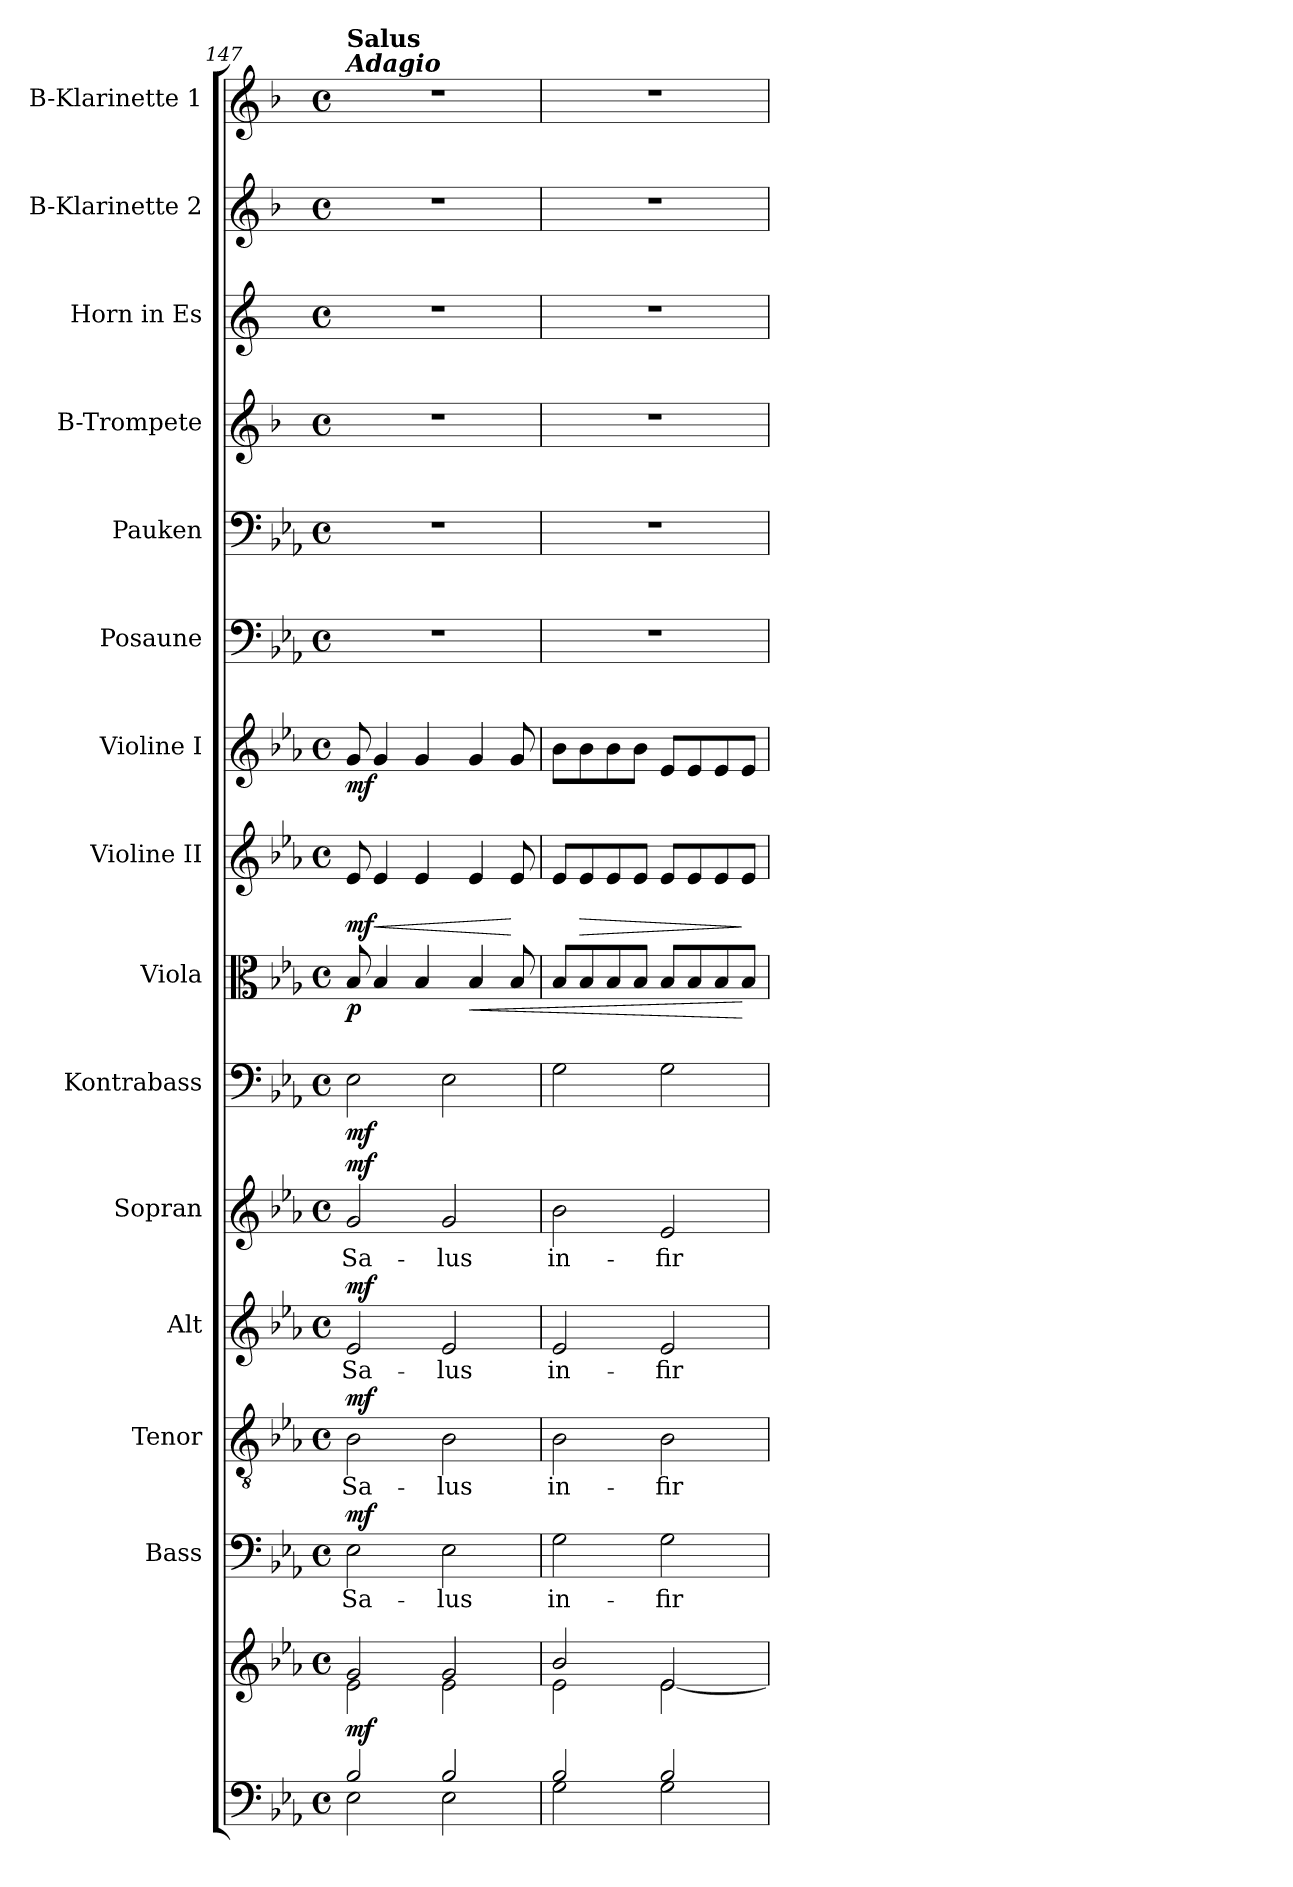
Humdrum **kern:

**kern	**kern	**dynam	**kern	**text	**dynam	**kern	**text	**dynam	**kern	**text	**dynam	**kern	**text	**dynam	**kern	**dynam	**kern	**dynam	**kern	**dynam	**kern	**dynam	**kern	**kern	**kern	**kern	**kern	**kern
*part15	*part15	*part15	*part14	*part14	*part14	*part13	*part13	*part13	*part12	*part12	*part12	*part11	*part11	*part11	*part10	*part10	*part9	*part9	*part8	*part8	*part7	*part7	*part6	*part5	*part4	*part3	*part2	*part1
*staff16	*staff15	*staff15/16	*staff14	*staff14	*staff14	*staff13	*staff13	*staff13	*staff12	*staff12	*staff12	*staff11	*staff11	*staff11	*staff10	*staff10	*staff9	*staff9	*staff8	*staff8	*staff7	*staff7	*staff6	*staff5	*staff4	*staff3	*staff2	*staff1
*	*	*	*I"Bass	*	*	*I"Tenor	*	*	*I"Alt	*	*	*I"Sopran	*	*	*I"Kontrabass	*	*I"Viola	*	*I"Violine II	*	*I"Violine I	*	*I"Posaune	*I"Pauken	*I"B-Trompete	*I"Horn in Es	*I"B-Klarinette 2	*I"B-Klarinette 1
*	*	*	*I'B.	*	*	*I'T.	*	*	*I'A.	*	*	*I'S.	*	*	*I'Kb.	*	*I'Vla.	*	*I'Vl. II	*	*I'Vl. I	*	*I'Pos.	*I'Pk.	*I'B Trp.	*	*I'B Kl. 2	*I'B Kl. 1
!!LO:PB:g=z
*clefF4	*clefG2	*	*clefF4	*	*	*clefGv2	*	*	*clefG2	*	*	*clefG2	*	*	*clefF4	*	*clefC3	*	*clefG2	*	*clefG2	*	*clefF4	*clefF4	*clefG2	*clefG2	*clefG2	*clefG2
*	*	*	*	*	*	*	*	*	*	*	*	*	*	*	*ITrd7c12	*	*	*	*	*	*	*	*	*	*ITrd1c2	*ITrd4c7	*ITrd1c2	*ITrd1c2
*k[b-e-a-]	*k[b-e-a-]	*	*k[b-e-a-]	*	*	*k[b-e-a-]	*	*	*k[b-e-a-]	*	*	*k[b-e-a-]	*	*	*k[b-e-a-]	*	*k[b-e-a-]	*	*k[b-e-a-]	*	*k[b-e-a-]	*	*k[b-e-a-]	*k[b-e-a-]	*k[b-e-a-]	*k[b-]	*k[b-e-a-]	*k[b-e-a-]
*E-:	*E-:	*	*E-:	*	*	*E-:	*	*	*E-:	*	*	*E-:	*	*	*E-:	*	*E-:	*	*E-:	*	*E-:	*	*E-:	*E-:	*E-:	*F:	*E-:	*E-:
*M4/4	*M4/4	*	*M4/4	*	*	*M4/4	*	*	*M4/4	*	*	*M4/4	*	*	*M4/4	*	*M4/4	*	*M4/4	*	*M4/4	*	*M4/4	*M4/4	*M4/4	*M4/4	*M4/4	*M4/4
*met(c)	*met(c)	*	*met(c)	*	*	*met(c)	*	*	*met(c)	*	*	*met(c)	*	*	*met(c)	*	*met(c)	*	*met(c)	*	*met(c)	*	*met(c)	*met(c)	*met(c)	*met(c)	*met(c)	*met(c)
=147	=147	=147	=147	=147	=147	=147	=147	=147	=147	=147	=147	=147	=147	=147	=147	=147	=147	=147	=147	=147	=147	=147	=147	=147	=147	=147	=147	=147
*^	*^	*	*	*	*	*	*	*	*	*	*	*	*	*	*	*	*	*	*	*	*	*	*	*	*	*	*	*
!	!	!	!	!	!	!	!	!	!	!	!	!	!	!	!	!	!	!	!	!	!	!	!	!	!	!	!	!	!	!LO:TX:a:Bi:t=Adagio
!	!	!	!	!	!	!	!	!	!	!	!	!	!	!	!	!	!	!	!	!	!	!	!	!	!	!	!	!	!	!LO:TX:a:B:t=Salus
!	!	!	!	!LO:DY:b	!	!LO:LY:b	!LO:DY:a	!	!LO:LY:b	!LO:DY:a	!	!LO:LY:b	!LO:DY:a	!	!LO:LY:b	!LO:DY:a	!	!LO:DY:b	!	!LO:DY:b	!	!LO:DY:b	!	!LO:DY:b	!	!	!	!	!	!
2B-/	2E-\	2g/	2e-\	mf	2E-\	Sa-	mf	2B-\	Sa-	mf	2e-/	Sa-	mf	2g/	Sa-	mf	2EE-\	mf	8B-/	p	8e-/	mf	8g/	mf	1r	1r	1r	1r	1r	1r
!	!	!	!	!	!	!	!	!	!	!	!	!	!	!	!	!	!	!	!	!	!	!LO:HP:b	!	!	!	!	!	!	!	!
.	.	.	.	.	.	.	.	.	.	.	.	.	.	.	.	.	.	.	4B-/	.	4e-/	<	4g/	.	.	.	.	.	.	.
.	.	.	.	.	.	.	.	.	.	.	.	.	.	.	.	.	.	.	4B-/	.	4e-/	.	4g/	.	.	.	.	.	.	.
!	!	!	!	!	!	!LO:LY:b	!	!	!LO:LY:b	!	!	!LO:LY:b	!	!	!LO:LY:b	!	!	!	!	!	!	!	!	!	!	!	!	!	!	!
2B-/	2E-\	2g/	2e-\	.	2E-\	-lus	.	2B-\	-lus	.	2e-/	-lus	.	2g/	-lus	.	2EE-\	.	.	.	.	.	.	.	.	.	.	.	.	.
!	!	!	!	!	!	!	!	!	!	!	!	!	!	!	!	!	!	!	!	!LO:HP:b	!	!	!	!	!	!	!	!	!	!
.	.	.	.	.	.	.	.	.	.	.	.	.	.	.	.	.	.	.	4B-/	<	4e-/	.	4g/	.	.	.	.	.	.	.
.	.	.	.	.	.	.	.	.	.	.	.	.	.	.	.	.	.	.	8B-/	.	8e-/	[	8g/	.	.	.	.	.	.	.
=148	=148	=148	=148	=148	=148	=148	=148	=148	=148	=148	=148	=148	=148	=148	=148	=148	=148	=148	=148	=148	=148	=148	=148	=148	=148	=148	=148	=148	=148	=148
!	!	!	!	!	!	!LO:LY:b	!	!	!LO:LY:b	!	!	!LO:LY:b	!	!	!LO:LY:b	!	!	!	!	!	!	!	!	!	!	!	!	!	!	!
2B-/	2G\	2b-/	2e-\	.	2G\	in-	.	2B-\	in-	.	2e-/	in-	.	2b-\	in-	.	2GG\	.	8B-/L	.	8e-/L	.	8b-\L	.	1r	1r	1r	1r	1r	1r
!	!	!	!	!	!	!	!	!	!	!	!	!	!	!	!	!	!	!	!	!	!	!LO:HP:b	!	!	!	!	!	!	!	!
.	.	.	.	.	.	.	.	.	.	.	.	.	.	.	.	.	.	.	8B-/	.	8e-/	>	8b-\	.	.	.	.	.	.	.
.	.	.	.	.	.	.	.	.	.	.	.	.	.	.	.	.	.	.	8B-/	.	8e-/	.	8b-\	.	.	.	.	.	.	.
.	.	.	.	.	.	.	.	.	.	.	.	.	.	.	.	.	.	.	8B-/J	.	8e-/J	.	8b-\J	.	.	.	.	.	.	.
!	!	!	!	!	!	!LO:LY:b	!	!	!LO:LY:b	!	!	!LO:LY:b	!	!	!LO:LY:b	!	!	!	!	!	!	!	!	!	!	!	!	!	!	!
2B-/	2G\	2e-/	[<2e-\	.	2G\	-fir-	.	2B-\	-fir-	.	2e-/	-fir-	.	2e-/	-fir-	.	2GG\	.	8B-/L	.	8e-/L	.	8e-/L	.	.	.	.	.	.	.
.	.	.	.	.	.	.	.	.	.	.	.	.	.	.	.	.	.	.	8B-/	.	8e-/	.	8e-/	.	.	.	.	.	.	.
.	.	.	.	.	.	.	.	.	.	.	.	.	.	.	.	.	.	.	8B-/	.	8e-/	.	8e-/	.	.	.	.	.	.	.
.	.	.	.	.	.	.	.	.	.	.	.	.	.	.	.	.	.	.	8B-/J	[	8e-/J	]	8e-/J	.	.	.	.	.	.	.
*v	*v	*	*	*	*	*	*	*	*	*	*	*	*	*	*	*	*	*	*	*	*	*	*	*	*	*	*	*	*	*
*	*v	*v	*	*	*	*	*	*	*	*	*	*	*	*	*	*	*	*	*	*	*	*	*	*	*	*	*	*	*
=	=	=	=	=	=	=	=	=	=	=	=	=	=	=	=	=	=	=	=	=	=	=	=	=	=	=	=	=
*-	*-	*-	*-	*-	*-	*-	*-	*-	*-	*-	*-	*-	*-	*-	*-	*-	*-	*-	*-	*-	*-	*-	*-	*-	*-	*-	*-	*-
